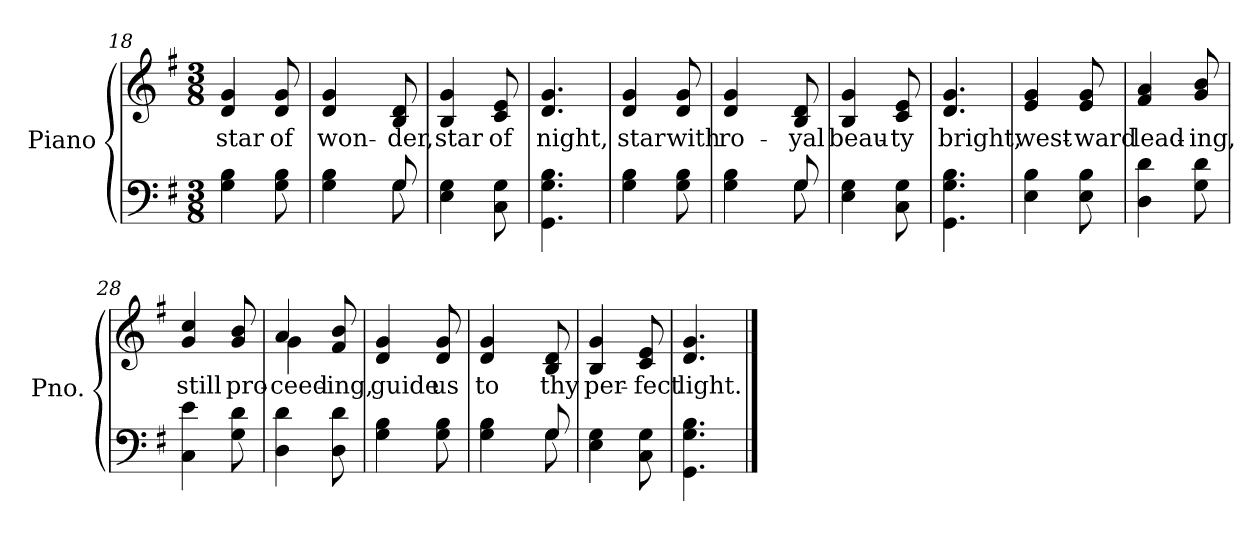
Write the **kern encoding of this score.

**kern	**kern	**text
*part2	*part1	*part1
*staff2	*staff1	*staff1
*I"Piano	*I"Piano	*
*I'Pno.	*I'Pno.	*
*clefF4	*clefG2	*
*k[f#]	*k[f#]	*
*G:	*G:	*
*M3/8	*M3/8	*
=18	=18	=18
!	!	!LO:LY:b:color=#000000
4Gi\ 4Bi	4di/ 4gi	star
!	!	!LO:LY:b:color=#000000
8Gi\ 8Bi	8di/ 8gi	of
=19	=19	=19
*^	*	*
!	!	!	!LO:LY:b:color=#000000
4Gi\ 4Bi	8ryy	4di/ 4gi	won-
.	8ryy	.	.
!	!	!	!LO:LY:b:color=#000000
8Gi/	8Gi\	8Bi/ 8di	-der,
*v	*v	*	*
!!LO:LB:g=z
=20	=20	=20
*^	*	*
!	!	!	!LO:LY:b:color=#000000
*v	*v	*	*
4Ei\ 4Gi	4Bi/ 4gi	star
!	!	!LO:LY:b:color=#000000
8Ci\ 8Gi	8ci/ 8ei	of
=21	=21	=21
!	!	!LO:LY:b:color=#000000
4.GGi\ 4.Gi 4.Bi	4.di/ 4.gi	night,
=22	=22	=22
!	!	!LO:LY:b:color=#000000
4Gi\ 4Bi	4di/ 4gi	star
!	!	!LO:LY:b:color=#000000
8Gi\ 8Bi	8di/ 8gi	with
=23	=23	=23
*^	*	*
!	!	!	!LO:LY:b:color=#000000
4Gi\ 4Bi	8ryy	4di/ 4gi	ro-
.	8ryy	.	.
!	!	!	!LO:LY:b:color=#000000
8Gi/	8Gi\	8Bi/ 8di	-yal
*v	*v	*	*
=24	=24	=24
*^	*	*
!	!	!	!LO:LY:b:color=#000000
*v	*v	*	*
4Ei\ 4Gi	4Bi/ 4gi	beau-
!	!	!LO:LY:b:color=#000000
8Ci\ 8Gi	8ci/ 8ei	-ty
=25	=25	=25
!	!	!LO:LY:b:color=#000000
4.GGi\ 4.Gi 4.Bi	4.di/ 4.gi	bright,
=26	=26	=26
!	!	!LO:LY:b:color=#000000
4Ei\ 4Bi	4ei/ 4gi	west-
!	!	!LO:LY:b:color=#000000
8Ei\ 8Bi	8ei/ 8gi	-ward
!!LO:LB:g=z
=27	=27	=27
!	!	!LO:LY:b:color=#000000
4Di\ 4di	4f#i/ 4ai	lead-
!	!	!LO:LY:b:color=#000000
8Gi\ 8di	8gi/ 8bi	-ing,
=28	=28	=28
!	!	!LO:LY:b:color=#000000
4Ci\ 4ei	4gi/ 4cci	still
!	!	!LO:LY:b:color=#000000
8Gi\ 8di	8gi/ 8bi	pro-
=29	=29	=29
!	!	!LO:LY:b:color=#000000
*	*^	*
4Di\ 4di	4ai/	4gi\	-ceed-
!	!	!	!LO:LY:b:color=#000000
8Di\ 8di	8f#i/ 8bi	8ryy	-ing,
*	*v	*v	*
=30	=30	=30
*	*^	*
!	!	!	!LO:LY:b:color=#000000
*	*v	*v	*
4Gi\ 4Bi	4di/ 4gi	guide
!	!	!LO:LY:b:color=#000000
8Gi\ 8Bi	8di/ 8gi	us
=31	=31	=31
*^	*	*
!	!	!	!LO:LY:b:color=#000000
4Gi\ 4Bi	8ryy	4di/ 4gi	to
.	8ryy	.	.
!	!	!	!LO:LY:b:color=#000000
8Gi/	8Gi\	8Bi/ 8di	thy
*v	*v	*	*
=32	=32	=32
*^	*	*
!	!	!	!LO:LY:b:color=#000000
*v	*v	*	*
4Ei\ 4Gi	4Bi/ 4gi	per-
!	!	!LO:LY:b:color=#000000
8Ci\ 8Gi	8ci/ 8ei	-fect
=33	=33	=33
!	!	!LO:LY:b:color=#000000
4.GGi\ 4.Gi 4.Bi	4.di/ 4.gi	light.
==	==	==
*-	*-	*-
